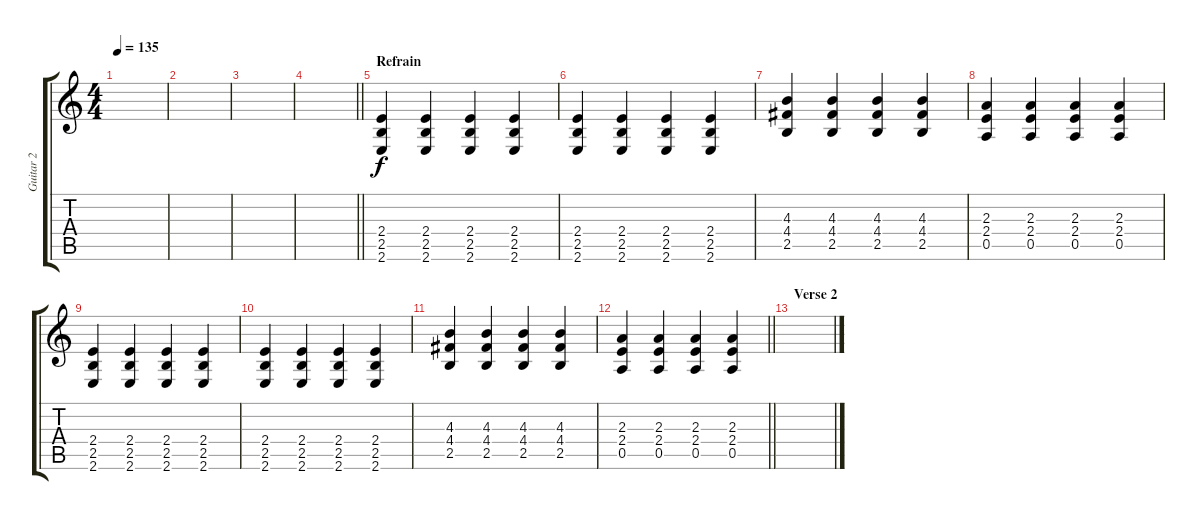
\track ("Guitar 2" "Guitar 2") {instrument distortionguitar}
\staff {score tabs}
\tuning (E4 B3 G3 D3 A2 D2) {hide}
\ts (4 4)
\tempo 135
\clef g2
\ks c
|
|
|
\barLineRight lightlight
|
\section ("" "Refrain")
(2.4 2.5 2.6).4 (2.4 2.5 2.6).4 (2.4 2.5 2.6).4 (2.4 2.5 2.6).4 |
(2.4 2.5 2.6).4 (2.4 2.5 2.6).4 (2.4 2.5 2.6).4 (2.4 2.5 2.6).4 |
(4.3 4.4 2.5).4 (4.3 4.4 2.5).4 (4.3 4.4 2.5).4 (4.3 4.4 2.5).4 |
(2.3 2.4 0.5).4 (2.3 2.4 0.5).4 (2.3 2.4 0.5).4 (2.3 2.4 0.5).4 |
(2.4 2.5 2.6).4 (2.4 2.5 2.6).4 (2.4 2.5 2.6).4 (2.4 2.5 2.6).4 |
(2.4 2.5 2.6).4 (2.4 2.5 2.6).4 (2.4 2.5 2.6).4 (2.4 2.5 2.6).4 |
(4.3 4.4 2.5).4 (4.3 4.4 2.5).4 (4.3 4.4 2.5).4 (4.3 4.4 2.5).4 |
\barLineRight lightlight
(2.3 2.4 0.5).4 (2.3 2.4 0.5).4 (2.3 2.4 0.5).4 (2.3 2.4 0.5).4 |
\section ("" "Verse 2")
